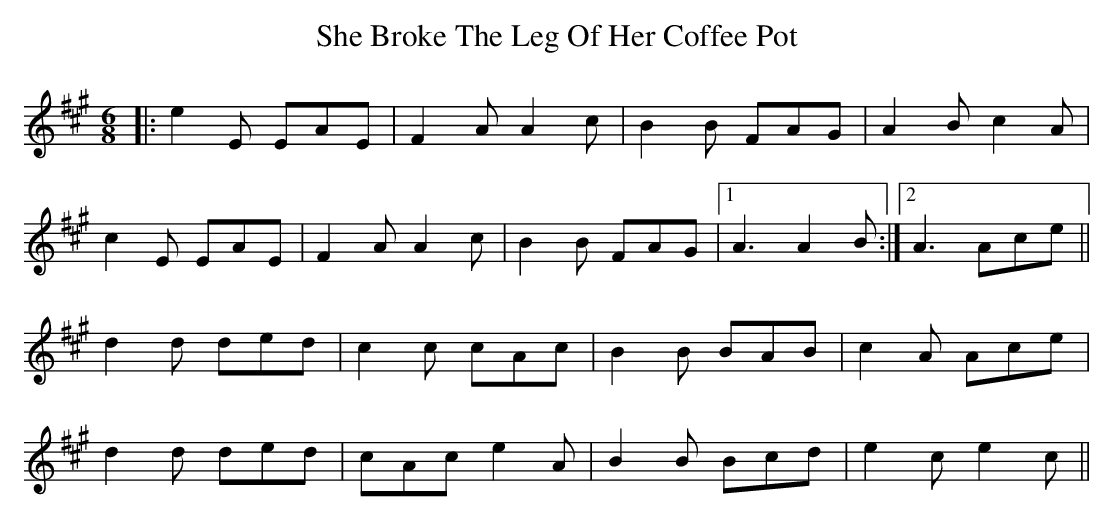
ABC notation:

X:1
T: She Broke The Leg Of Her Coffee Pot
M: 6/8
L: 1/8
K: Amaj
|:e2E EAE|F2A A2c|B2B FAG|A2B c2A|
c2E EAE|F2A A2c|B2B FAG|1 A3 A2B:|2 A3 Ace||
d2d ded|c2c cAc|B2B BAB|c2A Ace|
d2d ded|cAc e2A|B2B Bcd|e2c e2c||
